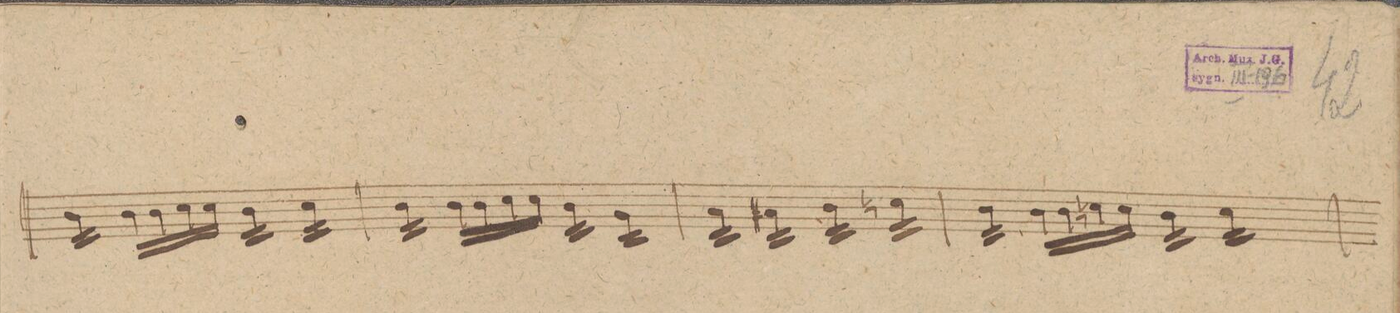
**kern	**dynam
*I"Violino IIdo	*
*clefG2	*
*k[f#c#g#]	*
*met(c|)	*
*M2/2	*
16b\LL	.
16b\	.
16b\	.
16b\JJ	.
*Xtremolo	*
16b\LL	.
16b\	.
16cc#\	.
16cc#\JJ	.
*tremolo	*
16b\LL	.
16b\	.
16b\	.
16b\JJ	.
16cc#\LL	.
16cc#\	.
16cc#\	.
16cc#\JJ	.
=182	=182
16b\LL	.
16b\	.
16b\	.
16b\JJ	.
*Xtremolo	*
16b\LL	.
16b\	.
16cc#\	.
16cc#\JJ	.
*tremolo	*
16b\LL	.
16b\	.
16b\	.
16b\JJ	.
16g#\LL	.
16g#\	.
16g#\	.
16g#\JJ	.
=183	=183
16a\LL	.
16a\	.
16a\	.
16a\JJ	.
16a#X\LL	.
16a#X\	.
16a#X\	.
16a#X\JJ	.
16b\LL	.
16b\	.
16b\	.
16b\JJ	.
16ccn\LL	.
16ccn\	.
16ccn\	.
16ccn\JJ	.
=184	=184
16b\LL	.
16b\	.
16b\	.
16b\JJ	.
*Xtremolo	*
16b\LL	.
16b\	.
16ccn\	.
16cc\JJ	.
*tremolo	*
16b\LL	.
16b\	.
16b\	.
16b\JJ	.
16cc\LL	.
16cc\	.
16cc\	.
16cc\JJ	.
=185	=185
*-	*-
